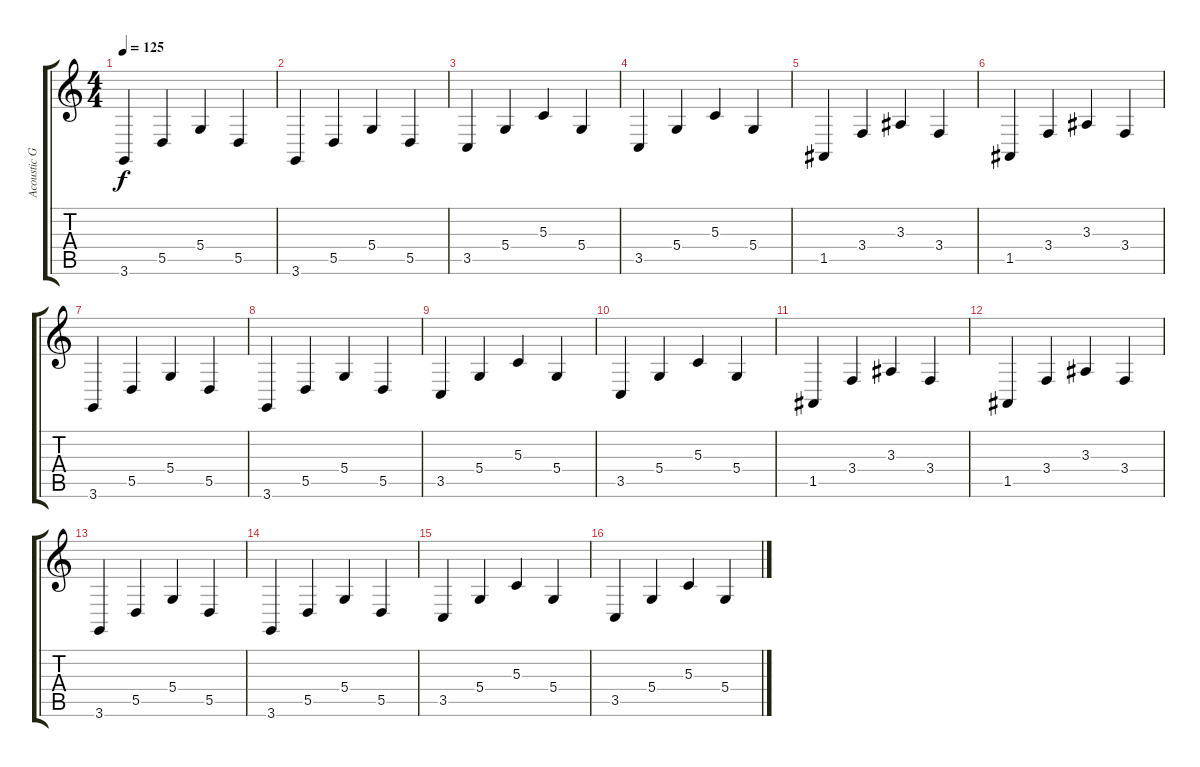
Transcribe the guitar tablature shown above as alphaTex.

\track ("Acoustic Grand Piano" "Acoustic G") {instrument acousticgrandpiano}
\staff {score tabs}
\tuning (E4 B3 G3 D3 A2 E2) {hide}
\ts (4 4)
\tempo 125
\clef g2
\ks c
3.6.4{dy f} 5.5.4 5.4.4 5.5.4 |
3.6.4 5.5.4 5.4.4 5.5.4 |
3.5.4 5.4.4 5.3.4 5.4.4 |
3.5.4 5.4.4 5.3.4 5.4.4 |
1.5.4 3.4.4 3.3.4 3.4.4 |
1.5.4 3.4.4 3.3.4 3.4.4 |
3.6.4 5.5.4 5.4.4 5.5.4 |
3.6.4 5.5.4 5.4.4 5.5.4 |
3.5.4 5.4.4 5.3.4 5.4.4 |
3.5.4 5.4.4 5.3.4 5.4.4 |
1.5.4 3.4.4 3.3.4 3.4.4 |
1.5.4 3.4.4 3.3.4 3.4.4 |
3.6.4 5.5.4 5.4.4 5.5.4 |
3.6.4 5.5.4 5.4.4 5.5.4 |
3.5.4 5.4.4 5.3.4 5.4.4 |
3.5.4 5.4.4 5.3.4 5.4.4
